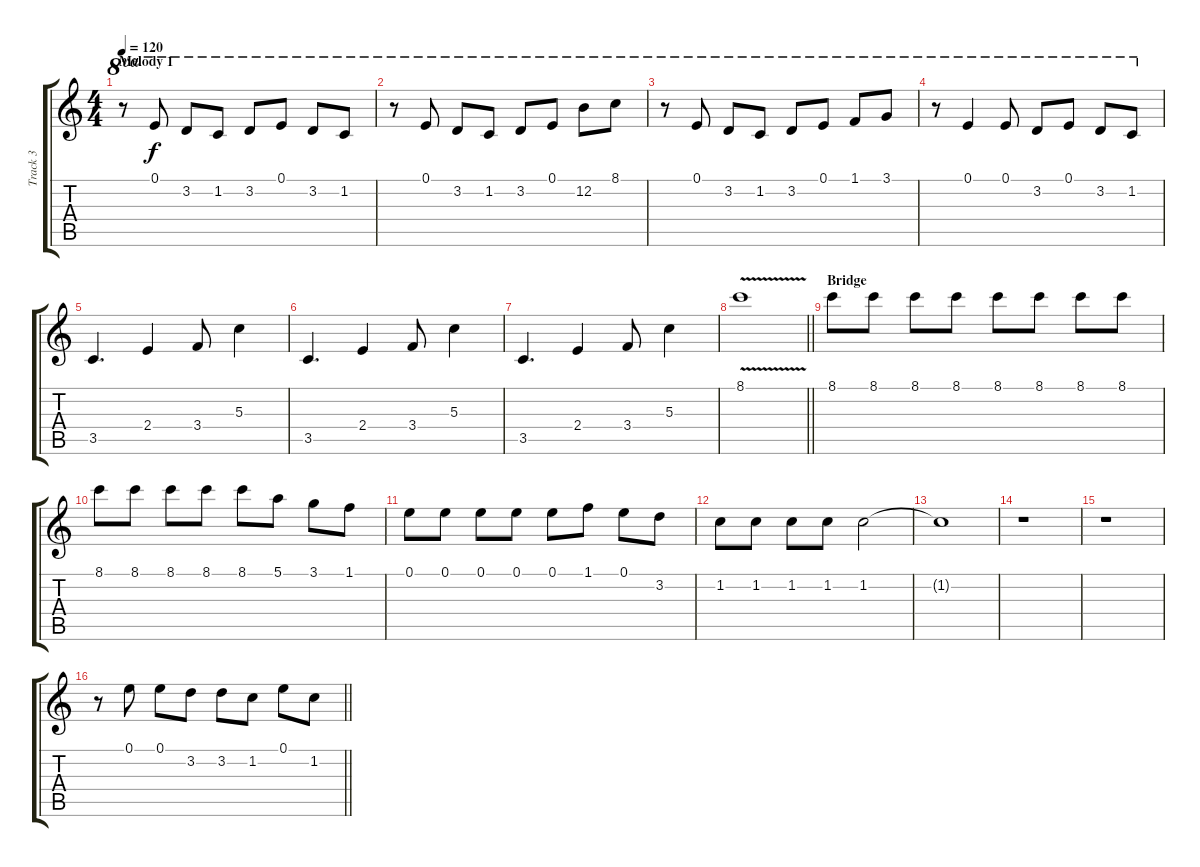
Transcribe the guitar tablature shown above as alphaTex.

\track ("Track 3" "Track 3") {instrument overdrivenguitar}
\staff {score tabs}
\tuning (E4 B3 G3 D3 A2 E2) {hide}
\ts (4 4)
\section ("" "Melody 1")
\tempo 120
\clef g2
\ks c
r.8{ot 8va dy f} 0.1.8{ot 8va} 3.2.8{ot 8va} 1.2.8{ot 8va} 3.2.8{ot 8va} 0.1.8{ot 8va} 3.2.8{ot 8va} 1.2.8{ot 8va} |
r.8{ot 8va} 0.1.8{ot 8va} 3.2.8{ot 8va} 1.2.8{ot 8va} 3.2.8{ot 8va} 0.1.8{ot 8va} 12.2.8{ot 8va} 8.1.8{ot 8va} |
r.8{ot 8va} 0.1.8{ot 8va} 3.2.8{ot 8va} 1.2.8{ot 8va} 3.2.8{ot 8va} 0.1.8{ot 8va} 1.1.8{ot 8va} 3.1.8{ot 8va} |
r.8{ot 8va} 0.1.4{ot 8va} 0.1.8{ot 8va} 3.2.8{ot 8va} 0.1.8{ot 8va} 3.2.8{ot 8va} 1.2.8{ot 8va} |
3.5.4{d} 2.4.4 3.4.8 5.3.4 |
3.5.4{d} 2.4.4 3.4.8 5.3.4 |
3.5.4{d} 2.4.4 3.4.8 5.3.4 |
\barLineRight lightlight
8.1{v}.1 |
\section ("" "Bridge")
8.1.8 8.1.8 8.1.8 8.1.8 8.1.8 8.1.8 8.1.8 8.1.8 |
8.1.8 8.1.8 8.1.8 8.1.8 8.1.8 5.1.8 3.1.8 1.1.8 |
0.1.8 0.1.8 0.1.8 0.1.8 0.1.8 1.1.8 0.1.8 3.2.8 |
1.2.8 1.2.8 1.2.8 1.2.8 1.2.2 |
1.2{t}.1 |
r.1 |
r.1 |
\barLineRight lightlight
r.8 0.1.8 0.1.8 3.2.8 3.2.8 1.2.8 0.1.8 1.2.8
